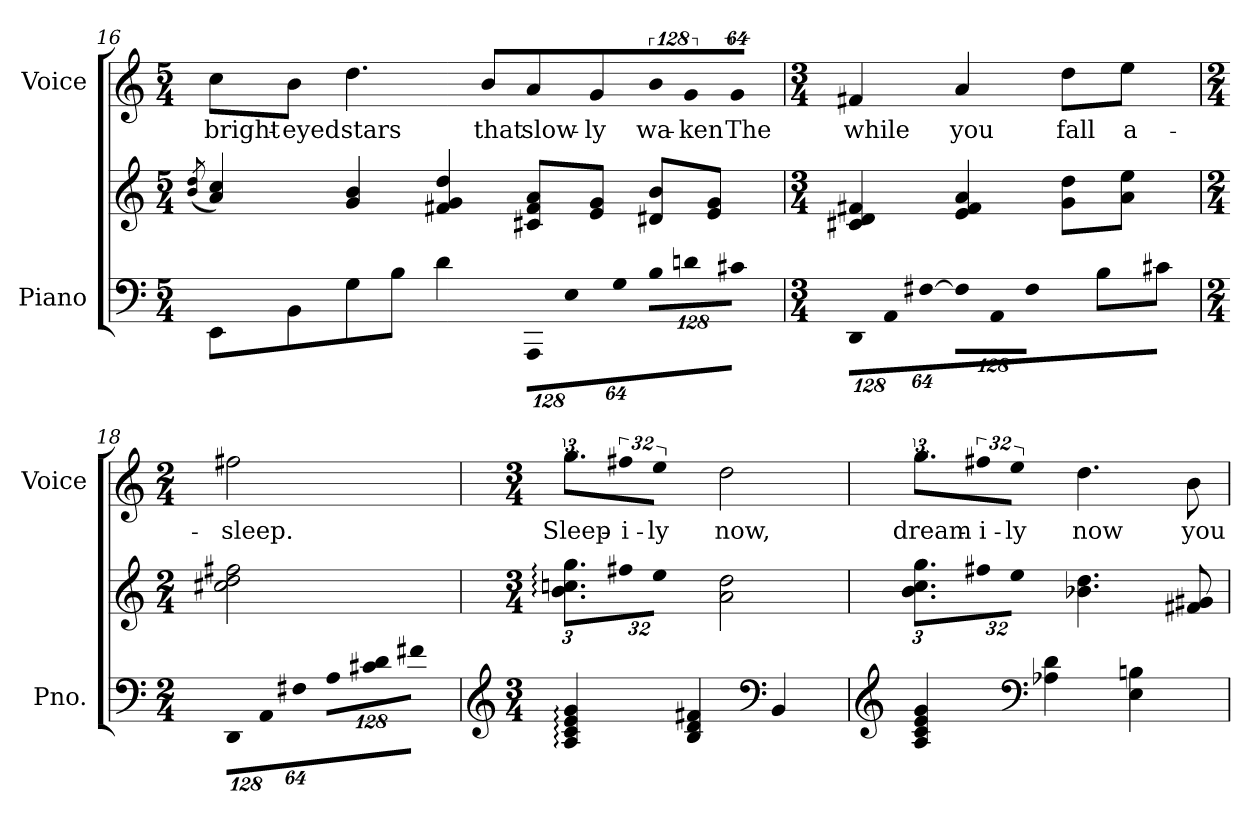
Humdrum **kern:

**kern	**kern	**kern	**text
*part2	*part2	*part1	*part1
*staff3	*staff2	*staff1	*staff1
*I"Piano	*	*I"Voice	*
*I'Pno.	*	*I'Voice	*
*clefF4	*clefG2	*clefG2	*
*k[]	*k[]	*k[]	*
*M5/4	*M5/4	*M5/4	*
=16	=16	=16	=16
.	(8qbi/ 8qddi	.	.
!	!	!	!LO:LY:b:color=#000000
8EEi\L	4ai/ 4cci)	8cci\L	bright-
!	!	!	!LO:LY:b:color=#000000
8BBi\	.	8bi\J	-eyed
!	!	!	!LO:LY:b:color=#000000
8Gi\	4gi/ 4bi	4.ddi\	stars
8Bi\J	.	.	.
4di\	4f#Xi/ 4gi 4ddi	.	.
!	!	!	!LO:LY:b:color=#000000
.	.	8bi/L	that
*Xbrackettup	*	*	*
!LO:N:vis=8	!	!	!
!	!	!	!LO:LY:b:color=#000000
1024%85AAAi\L	8c#Xi/ 8f#i 8aiL	8ai/	slow-
!LO:N:vis=8	!	!	!
1024%85Ei\	.	.	.
!	!	!	!LO:LY:b:color=#000000
.	8ei/ 8giJ	8gi/	-ly
!LO:N:vis=8	!	!	!
512%43Gi\J	.	.	.
!LO:N:vis=8	!	!LO:N:vis=8	!
!	!	!	!LO:LY:b:color=#000000
1024%85Bi\L	8d#Xi/ 8biL	1024%85bi/	wa-
!LO:N:vis=8	!	!LO:N:vis=8	!
!	!	!	!LO:LY:b:color=#000000
1024%85dni\	.	1024%85gi/	-ken
.	8ei/ 8giJ	.	.
!LO:N:vis=8	!	!LO:N:vis=8	!
!	!	!	!LO:LY:b:color=#000000
512%43c#Xi\J	.	512%43gi/J	The
!!LO:PB:g=z
=17	=17	=17	=17
*M3/4	*M3/4	*M3/4	*
!LO:N:vis=8	!	!	!
!	!	!	!LO:LY:b:color=#000000
1024%85DDi\L	4c#Xi/ 4di 4f#Xi	4f#Xi/	while
!LO:N:vis=8	!	!	!
1024%85AAi\	.	.	.
!LO:N:vis=8	!	!	!
[>512%43F#Xi\J	.	.	.
!LO:N:vis=8	!	!	!
!	!	!	!LO:LY:b:color=#000000
1024%85F#i\L]	4ei/ 4f#i 4ai	4ai/	you
!LO:N:vis=8	!	!	!
1024%85AAi\	.	.	.
!LO:N:vis=8	!	!	!
512%43F#i\J	.	.	.
!	!	!	!LO:LY:b:color=#000000
8Bi\L	8gi\ 8ddiL	8ddi\L	fall
!	!	!	!LO:LY:b:color=#000000
8c#Xi\J	8ai\ 8eeiJ	8eei\J	a-
=18	=18	=18	=18
*M2/4	*M2/4	*M2/4	*
!LO:N:vis=8	!	!	!
!	!	!	!LO:LY:b:color=#000000
1024%85DDi\L	2cc#Xi\ 2ddi 2ff#Xi	2ff#Xi\	-sleep.
!LO:N:vis=8	!	!	!
1024%85AAi\	.	.	.
!LO:N:vis=8	!	!	!
512%43F#Xi\J	.	.	.
!LO:N:vis=8	!	!	!
1024%85Ai\L	.	.	.
!LO:N:vis=8	!	!	!
1024%85c#Xi\ 1024%85di	.	.	.
!LO:N:vis=8	!	!	!
512%43f#Xi\J	.	.	.
=19	=19	=19	=19
*clefG2	*	*	*
*M3/4	*M3/4	*M3/4	*
*	*Xbrackettup	*	*
!	!	!	!LO:LY:b:color=#000000
4Ai/: 4ci: 4ei: 4gi:	12.bi\: 12.ccni: 12.ggi:L	12.ggi\L	Sleep-
!	!LO:N:vis=16	!LO:N:vis=16	!
!	!	!	!LO:LY:b:color=#000000
.	512%21ff#Xi\k	512%21ff#Xi\K	-i-
!	!LO:N:vis=8	!LO:N:vis=8	!
!	!	!	!LO:LY:b:color=#000000
.	512%43eei\J	512%43eei\J	-ly
!	!	!	!LO:LY:b:color=#000000
4Bi/ 4di 4f#Xi	2ai\ 2ddi	2ddi\	now,
*clefF4	*	*	*
4BBi/	.	.	.
!!LO:LB:g=z
=20	=20	=20	=20
*clefG2	*	*	*
!	!	!	!LO:LY:b:color=#000000
4Ai/ 4ci 4ei 4gi	12.bi\ 12.cci 12.ggiL	12.ggi\L	dream-
!	!LO:N:vis=16	!LO:N:vis=16	!
!	!	!	!LO:LY:b:color=#000000
.	512%21ff#Xi\k	512%21ff#Xi\K	-i-
!	!LO:N:vis=8	!LO:N:vis=8	!
!	!	!	!LO:LY:b:color=#000000
.	512%43eei\J	512%43eei\J	-ly
*clefF4	*	*	*
!	!	!	!LO:LY:b:color=#000000
4A-Xi\ 4di	4.b-Xi\ 4.ddi	4.ddi\	now
4Ei\ 4Bni	.	.	.
!	!	!	!LO:LY:b:color=#000000
.	8f#Xi/ 8g#Xi	8bi\	you
=	=	=	=
*-	*-	*-	*-
